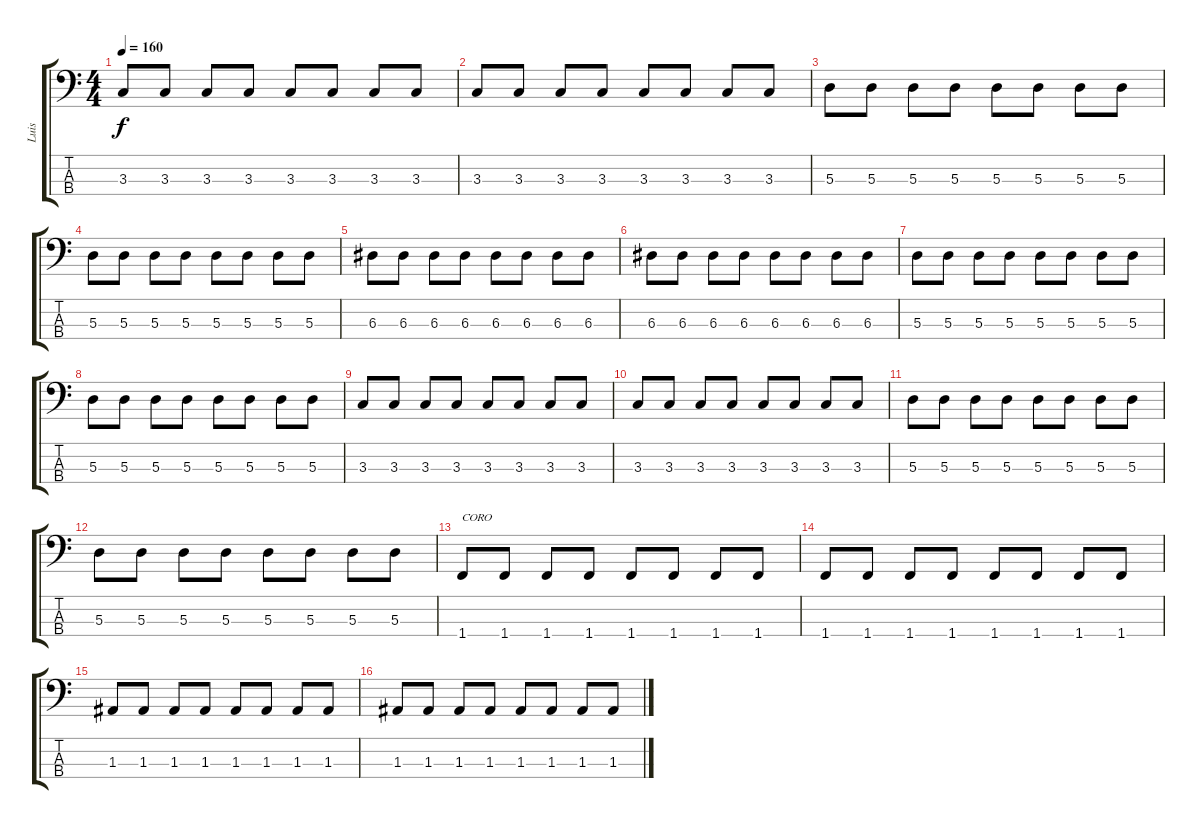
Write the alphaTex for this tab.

\track ("Luis" "Luis") {instrument electricbassfinger}
\staff {score tabs}
\tuning (G2 D2 A1 E1) {hide}
\ts (4 4)
\tempo 160
\clef f4
\ks c
3.3.8{dy f} 3.3.8 3.3.8 3.3.8 3.3.8 3.3.8 3.3.8 3.3.8 |
3.3.8 3.3.8 3.3.8 3.3.8 3.3.8 3.3.8 3.3.8 3.3.8 |
5.3.8 5.3.8 5.3.8 5.3.8 5.3.8 5.3.8 5.3.8 5.3.8 |
5.3.8 5.3.8 5.3.8 5.3.8 5.3.8 5.3.8 5.3.8 5.3.8 |
6.3.8 6.3.8 6.3.8 6.3.8 6.3.8 6.3.8 6.3.8 6.3.8 |
6.3.8 6.3.8 6.3.8 6.3.8 6.3.8 6.3.8 6.3.8 6.3.8 |
5.3.8 5.3.8 5.3.8 5.3.8 5.3.8 5.3.8 5.3.8 5.3.8 |
5.3.8 5.3.8 5.3.8 5.3.8 5.3.8 5.3.8 5.3.8 5.3.8 |
3.3.8 3.3.8 3.3.8 3.3.8 3.3.8 3.3.8 3.3.8 3.3.8 |
3.3.8 3.3.8 3.3.8 3.3.8 3.3.8 3.3.8 3.3.8 3.3.8 |
5.3.8 5.3.8 5.3.8 5.3.8 5.3.8 5.3.8 5.3.8 5.3.8 |
5.3.8 5.3.8 5.3.8 5.3.8 5.3.8 5.3.8 5.3.8 5.3.8 |
1.4.8{txt "CORO"} 1.4.8 1.4.8 1.4.8 1.4.8 1.4.8 1.4.8 1.4.8 |
1.4.8 1.4.8 1.4.8 1.4.8 1.4.8 1.4.8 1.4.8 1.4.8 |
1.3.8 1.3.8 1.3.8 1.3.8 1.3.8 1.3.8 1.3.8 1.3.8 |
1.3.8 1.3.8 1.3.8 1.3.8 1.3.8 1.3.8 1.3.8 1.3.8
